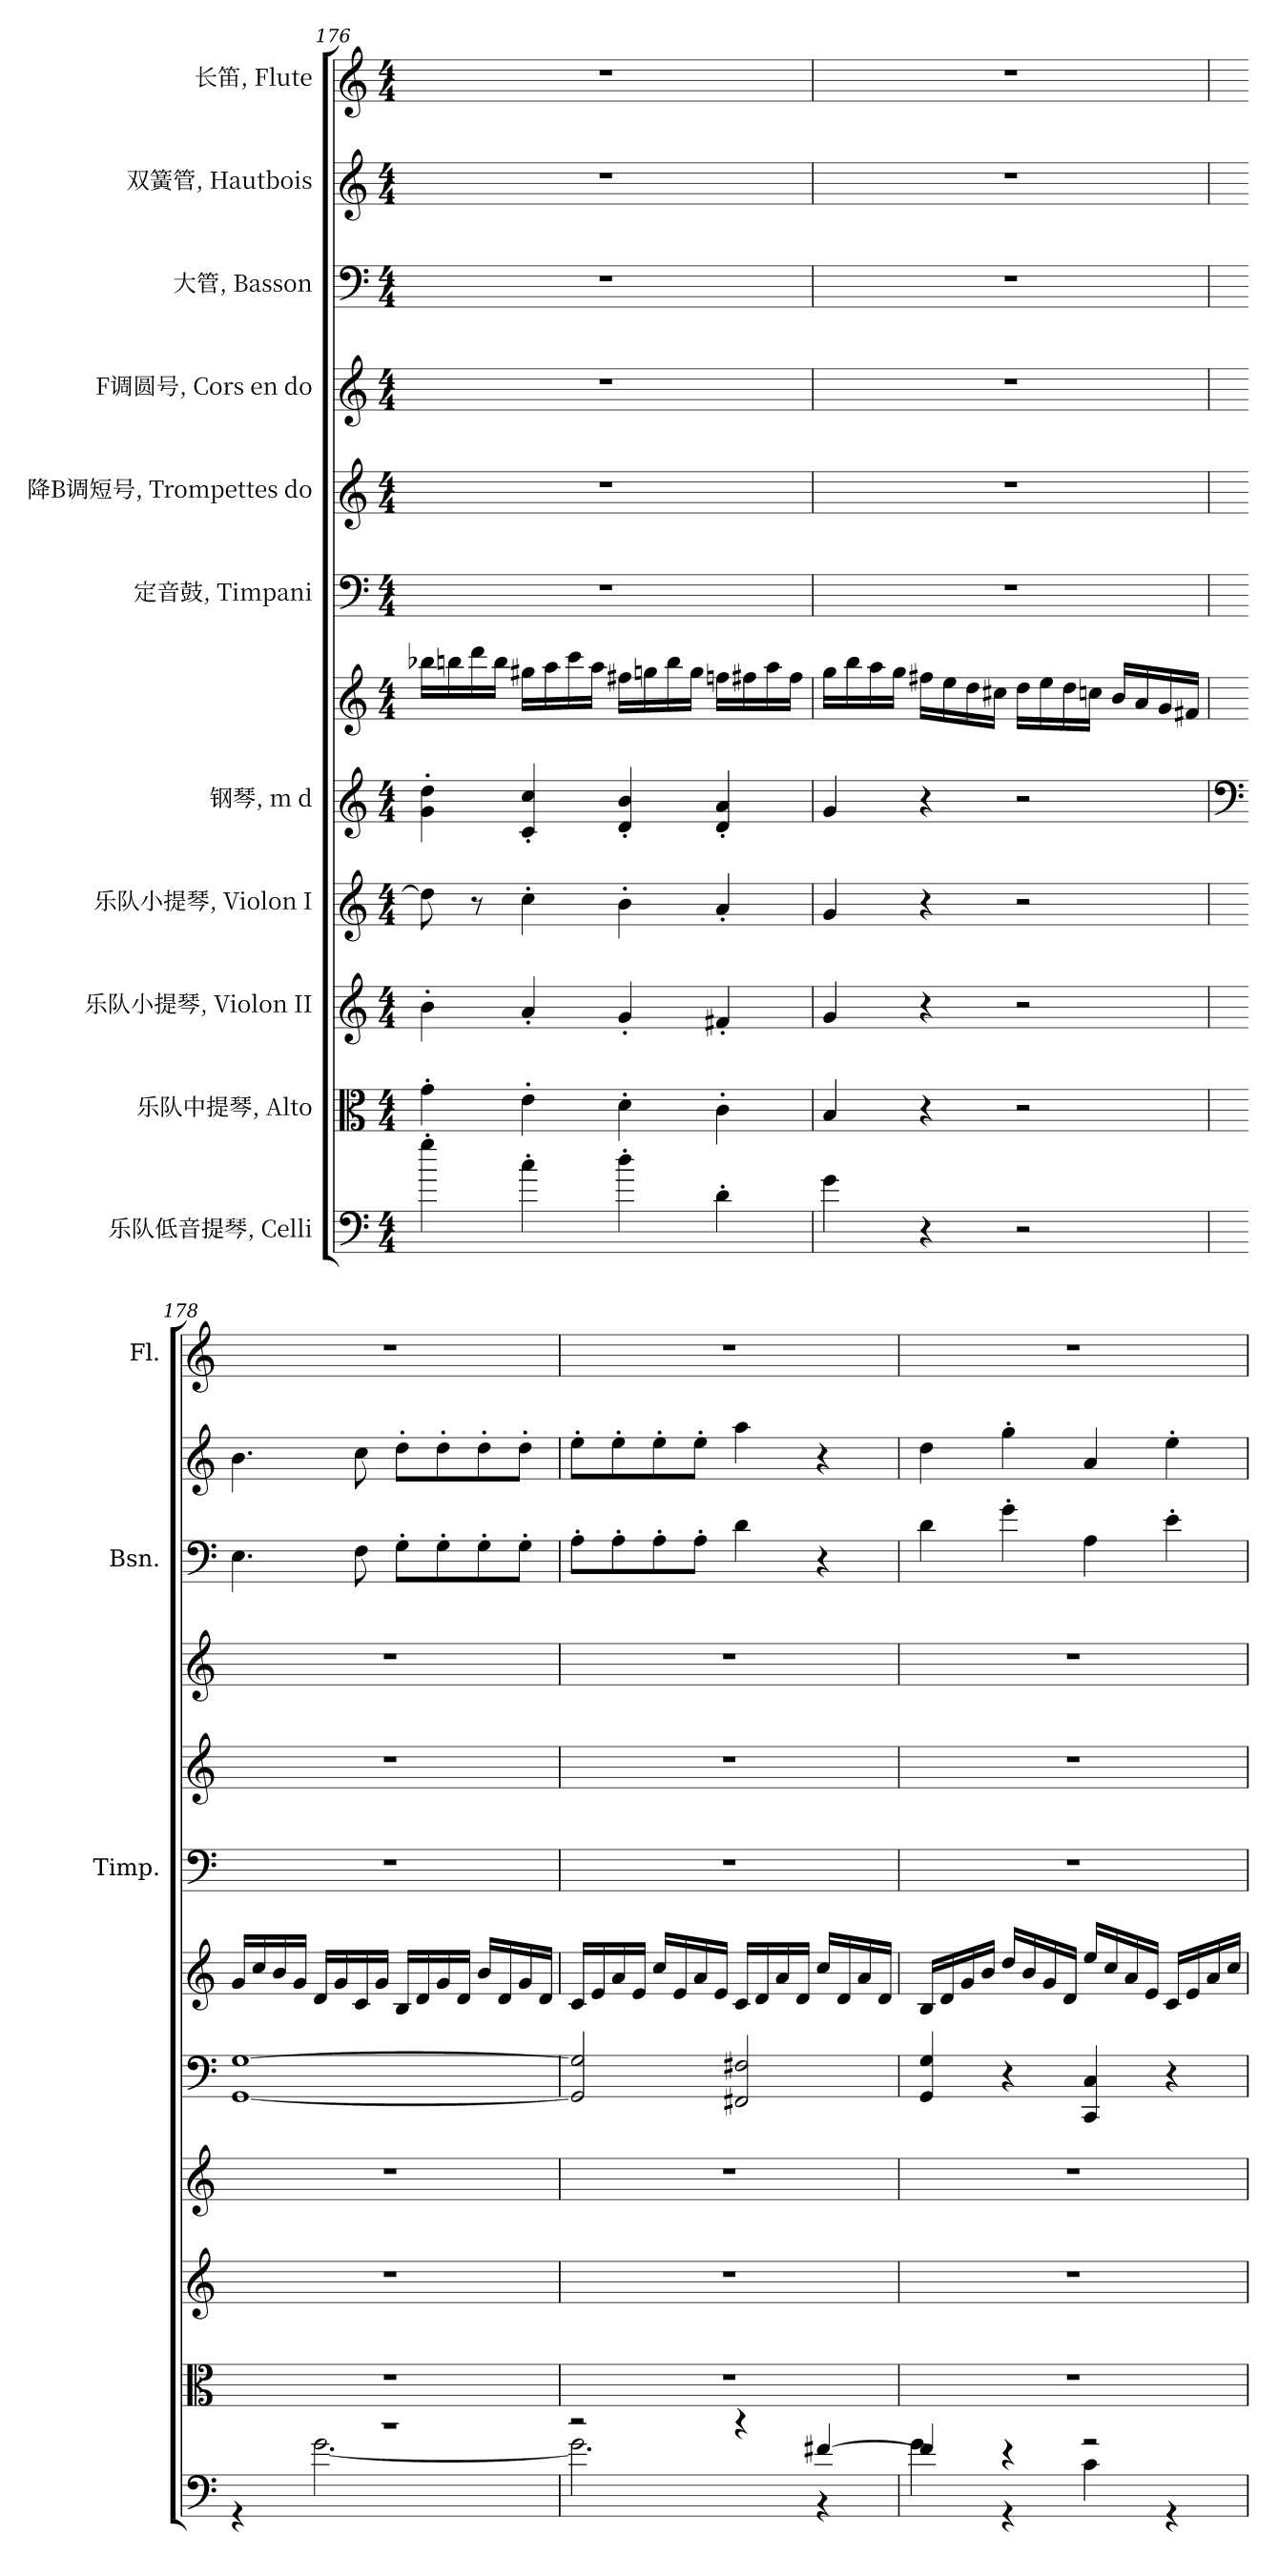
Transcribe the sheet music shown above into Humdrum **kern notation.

**kern	**kern	**kern	**kern	**kern	**kern	**kern	**kern	**kern	**kern	**kern	**kern
*part11	*part10	*part9	*part8	*part7	*part7	*part6	*part5	*part4	*part3	*part2	*part1
*staff12	*staff11	*staff10	*staff9	*staff8	*staff7	*staff6	*staff5	*staff4	*staff3	*staff2	*staff1
*I"乐队低音提琴, Celli	*I"乐队中提琴, Alto	*I"乐队小提琴, Violon II	*I"乐队小提琴, Violon I	*I"钢琴, m d	*	*I"定音鼓, Timpani	*I"降B调短号, Trompettes do	*I"F调圆号, Cors en do	*I"大管, Basson	*I"双簧管, Hautbois	*I"长笛, Flute
*	*	*	*	*	*	*I'Timp.	*	*	*I'Bsn.	*	*I'Fl.
*clefF4	*clefC3	*clefG2	*clefG2	*clefG2	*clefG2	*clefF4	*clefG2	*clefG2	*clefF4	*clefG2	*clefG2
*ITrd7c12	*	*	*	*	*	*	*ITrd1c2	*ITrd4c7	*	*	*
*k[]	*k[]	*k[]	*k[]	*k[]	*k[]	*k[]	*k[b-e-]	*k[b-]	*k[]	*k[]	*k[]
*M4/4	*M4/4	*M4/4	*M4/4	*M4/4	*M4/4	*M4/4	*M4/4	*M4/4	*M4/4	*M4/4	*M4/4
=176	=176	=176	=176	=176	=176	=176	=176	=176	=176	=176	=176
4g'\	4g'\	4b'\	8dd\]	4g\' 4dd\'	16bb-X\LL	1r	1r	1r	1r	1r	1r
.	.	.	.	.	16bbn\	.	.	.	.	.	.
.	.	.	8r	.	16ddd\	.	.	.	.	.	.
.	.	.	.	.	16bb\JJ	.	.	.	.	.	.
4c'\	4e'\	4a'/	4cc'\	4c/' 4cc/'	16gg#X\LL	.	.	.	.	.	.
.	.	.	.	.	16aa\	.	.	.	.	.	.
.	.	.	.	.	16ccc\	.	.	.	.	.	.
.	.	.	.	.	16aa\JJ	.	.	.	.	.	.
4d'\	4d'\	4g'/	4b'\	4d/' 4b/'	16ff#X\LL	.	.	.	.	.	.
.	.	.	.	.	16ggn\	.	.	.	.	.	.
.	.	.	.	.	16bb\	.	.	.	.	.	.
.	.	.	.	.	16gg\JJ	.	.	.	.	.	.
4D'\	4c'\	4f#X'/	4a'/	4d/' 4a/'	16ffn\LL	.	.	.	.	.	.
.	.	.	.	.	16ff#X\	.	.	.	.	.	.
.	.	.	.	.	16aa\	.	.	.	.	.	.
.	.	.	.	.	16ff#\JJ	.	.	.	.	.	.
!!LO:PB:g=z
=177	=177	=177	=177	=177	=177	=177	=177	=177	=177	=177	=177
4G\	4B/	4g/	4g/	4g/	16gg\LL	1r	1r	1r	1r	1r	1r
.	.	.	.	.	16bb\	.	.	.	.	.	.
.	.	.	.	.	16aa\	.	.	.	.	.	.
.	.	.	.	.	16gg\JJ	.	.	.	.	.	.
4r	4r	4r	4r	4r	16ff#X\LL	.	.	.	.	.	.
.	.	.	.	.	16ee\	.	.	.	.	.	.
.	.	.	.	.	16dd\	.	.	.	.	.	.
.	.	.	.	.	16cc#X\JJ	.	.	.	.	.	.
2r	2r	2r	2r	2r	16dd\LL	.	.	.	.	.	.
.	.	.	.	.	16ee\	.	.	.	.	.	.
.	.	.	.	.	16dd\	.	.	.	.	.	.
.	.	.	.	.	16ccn\JJ	.	.	.	.	.	.
.	.	.	.	.	16b/LL	.	.	.	.	.	.
.	.	.	.	.	16a/	.	.	.	.	.	.
.	.	.	.	.	16g/	.	.	.	.	.	.
.	.	.	.	.	16f#X/JJ	.	.	.	.	.	.
=178	=178	=178	=178	=178	=178	=178	=178	=178	=178	=178	=178
*	*	*	*	*clefF4	*	*	*	*	*	*	*
*^	*	*	*	*	*	*	*	*	*	*	*
1r	4r	1r	1r	1r	[1GG [1G	16g/LL	1r	1r	1r	4.E\	4.b\	1r
.	.	.	.	.	.	16cc/	.	.	.	.	.	.
.	.	.	.	.	.	16b/	.	.	.	.	.	.
.	.	.	.	.	.	16g/JJ	.	.	.	.	.	.
.	[2.G\	.	.	.	.	16d/LL	.	.	.	.	.	.
.	.	.	.	.	.	16g/	.	.	.	.	.	.
.	.	.	.	.	.	16c/	.	.	.	8F\	8cc\	.
.	.	.	.	.	.	16g/JJ	.	.	.	.	.	.
.	.	.	.	.	.	16B/LL	.	.	.	8G'\L	8dd'\L	.
.	.	.	.	.	.	16d/	.	.	.	.	.	.
.	.	.	.	.	.	16g/	.	.	.	8G'\	8dd'\	.
.	.	.	.	.	.	16d/JJ	.	.	.	.	.	.
.	.	.	.	.	.	16b/LL	.	.	.	8G'\	8dd'\	.
.	.	.	.	.	.	16d/	.	.	.	.	.	.
.	.	.	.	.	.	16g/	.	.	.	8G'\J	8dd'\J	.
.	.	.	.	.	.	16d/JJ	.	.	.	.	.	.
!!LO:PB:g=z
=179	=179	=179	=179	=179	=179	=179	=179	=179	=179	=179	=179	=179
2r	2.G\]	1r	1r	1r	2GG/] 2G/]	16c/LL	1r	1r	1r	8A'\L	8ee'\L	1r
.	.	.	.	.	.	16e/	.	.	.	.	.	.
.	.	.	.	.	.	16a/	.	.	.	8A'\	8ee'\	.
.	.	.	.	.	.	16e/JJ	.	.	.	.	.	.
.	.	.	.	.	.	16cc/LL	.	.	.	8A'\	8ee'\	.
.	.	.	.	.	.	16e/	.	.	.	.	.	.
.	.	.	.	.	.	16a/	.	.	.	8A'\J	8ee'\J	.
.	.	.	.	.	.	16e/JJ	.	.	.	.	.	.
4r	.	.	.	.	2FF#X/ 2F#X/	16c/LL	.	.	.	4d\	4aa\	.
.	.	.	.	.	.	16d/	.	.	.	.	.	.
.	.	.	.	.	.	16a/	.	.	.	.	.	.
.	.	.	.	.	.	16d/JJ	.	.	.	.	.	.
[4F#X/	4r	.	.	.	.	16cc/LL	.	.	.	4r	4r	.
.	.	.	.	.	.	16d/	.	.	.	.	.	.
.	.	.	.	.	.	16a/	.	.	.	.	.	.
.	.	.	.	.	.	16d/JJ	.	.	.	.	.	.
=180	=180	=180	=180	=180	=180	=180	=180	=180	=180	=180	=180	=180
4F#/]	4G\	1r	1r	1r	4GG/ 4G/	16B/LL	1r	1r	1r	4d\	4dd\	1r
.	.	.	.	.	.	16d/	.	.	.	.	.	.
.	.	.	.	.	.	16g/	.	.	.	.	.	.
.	.	.	.	.	.	16b/JJ	.	.	.	.	.	.
4r	4r	.	.	.	4r	16dd/LL	.	.	.	4g'\	4gg'\	.
.	.	.	.	.	.	16b/	.	.	.	.	.	.
.	.	.	.	.	.	16g/	.	.	.	.	.	.
.	.	.	.	.	.	16d/JJ	.	.	.	.	.	.
2r	4C\	.	.	.	4CC/ 4C/	16ee/LL	.	.	.	4A\	4a/	.
.	.	.	.	.	.	16cc/	.	.	.	.	.	.
.	.	.	.	.	.	16a/	.	.	.	.	.	.
.	.	.	.	.	.	16e/JJ	.	.	.	.	.	.
.	4r	.	.	.	4r	16c/LL	.	.	.	4e'\	4ee'\	.
.	.	.	.	.	.	16e/	.	.	.	.	.	.
.	.	.	.	.	.	16a/	.	.	.	.	.	.
.	.	.	.	.	.	16cc/JJ	.	.	.	.	.	.
*v	*v	*	*	*	*	*	*	*	*	*	*	*
=	=	=	=	=	=	=	=	=	=	=	=
*-	*-	*-	*-	*-	*-	*-	*-	*-	*-	*-	*-
